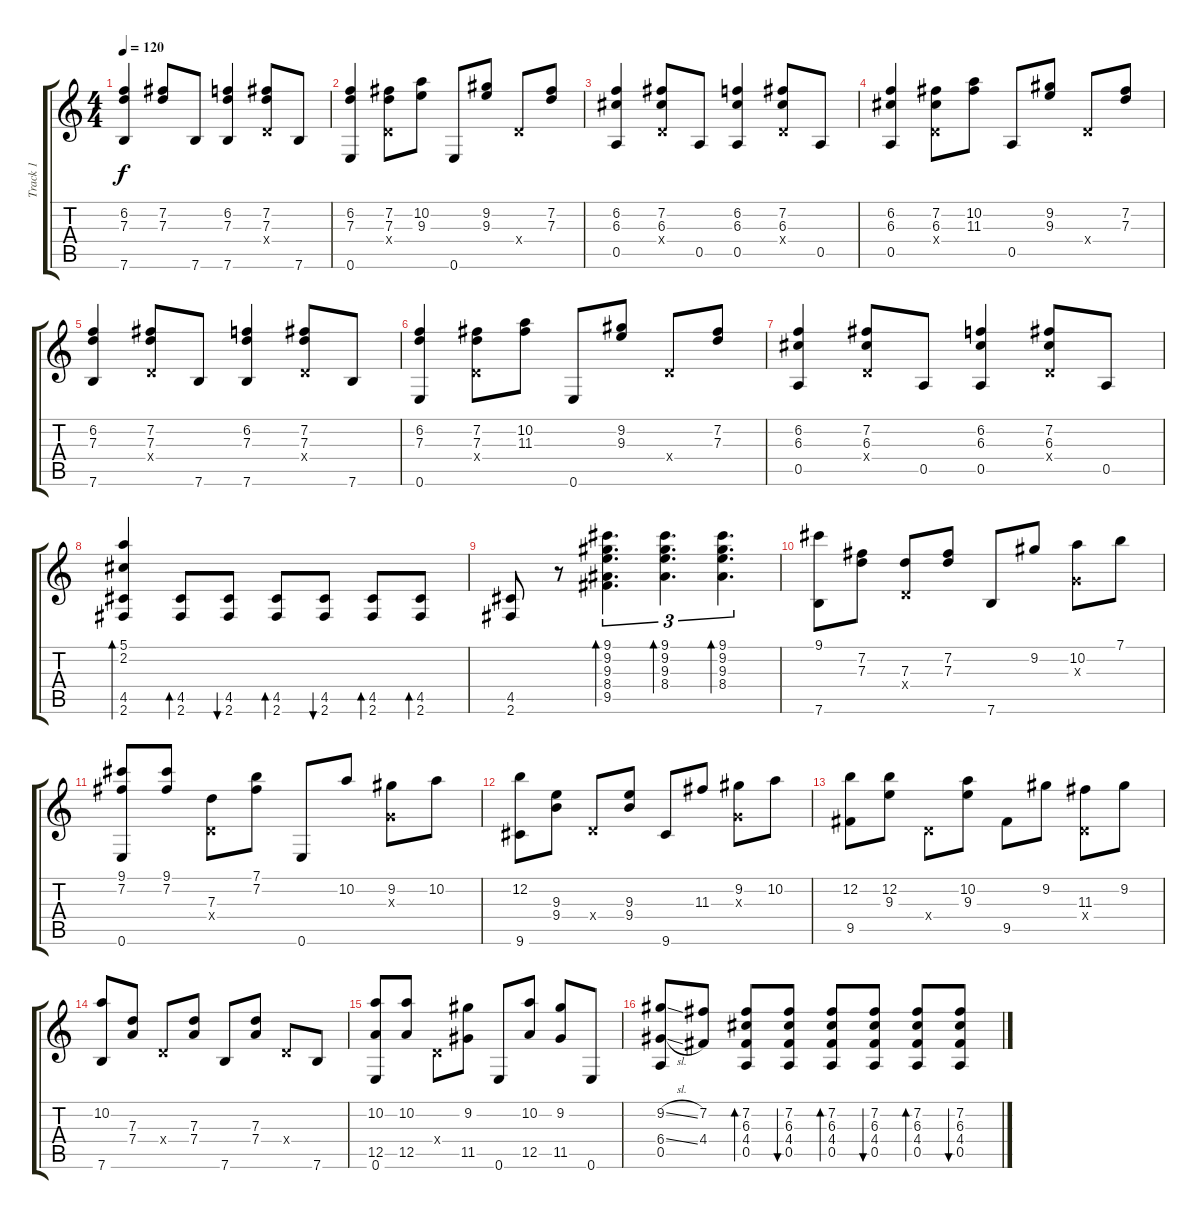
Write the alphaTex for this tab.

\track ("Track 1" "Track 1") {instrument acousticguitarsteel}
\staff {score tabs}
\tuning (E4 B3 G3 D3 A2 E2) {hide}
\ts (4 4)
\tempo 120
\clef g2
\ks c
(6.2 7.3 7.6).4{dy f} (7.2 7.3).8 7.6.8 (6.2 7.3 7.6).4 (7.2 7.3 0.4{x}).8 7.6.8 |
(6.2 7.3 0.6).4 (7.2 7.3 0.4{x}).8 (10.2 9.3).8 0.6.8 (9.2 9.3).8 0.4{x}.8 (7.2 7.3).8 |
(6.2 6.3 0.5).4 (7.2 6.3 0.4{x}).8 0.5.8 (6.2 6.3 0.5).4 (7.2 6.3 0.4{x}).8 0.5.8 |
(6.2 6.3 0.5).4 (7.2 6.3 0.4{x}).8 (10.2 11.3).8 0.5.8 (9.2 9.3).8 0.4{x}.8 (7.2 7.3).8 |
(6.2 7.3 7.6).4 (7.2 7.3 0.4{x}).8 7.6.8 (6.2 7.3 7.6).4 (7.2 7.3 0.4{x}).8 7.6.8 |
(6.2 7.3 0.6).4 (7.2 7.3 0.4{x}).8 (10.2 11.3).8 0.6.8 (9.2 9.3).8 0.4{x}.8 (7.2 7.3).8 |
(6.2 6.3 0.5).4 (7.2 6.3 0.4{x}).8 0.5.8 (6.2 6.3 0.5).4 (7.2 6.3 0.4{x}).8 0.5.8 |
(5.1 2.2 4.5 2.6).4{bd 120} (4.5 2.6).8{bd 120} (4.5 2.6).8{bu 120} (4.5 2.6).8{bd 120} (4.5 2.6).8{bu 120} (4.5 2.6).8{bd 120} (4.5 2.6).8{bd 120} |
(4.5 2.6).8 r.8 (9.1 9.2 9.3 8.4 9.5).4{d tu (3 2) bd 240} (9.1 9.2 9.3 8.4).4{d tu (3 2) bd 30} (9.1 9.2 9.3 8.4).4{d tu (3 2) bd 60} |
(9.1 7.6).8 (7.2 7.3).8 (7.3 0.4{x}).8 (7.2 7.3).8 7.6.8 9.2.8 (10.2 0.3{x}).8 7.1.8 |
(9.1 7.2 0.6).8 (9.1 7.2).8 (7.3 0.4{x}).8 (7.1 7.2).8 0.6.8 10.2.8 (9.2 0.3{x}).8 10.2.8 |
(12.2 9.6).8 (9.3 9.4).8 0.4{x}.8 (9.3 9.4).8 9.6.8 11.3.8 (9.2 0.3{x}).8 10.2.8 |
(12.2 9.5).8 (12.2 9.3).8 0.4{x}.8 (10.2 9.3).8 9.5.8 9.2.8 (11.3 0.4{x}).8 9.2.8 |
(10.2 7.6).8 (7.3 7.4).8 0.4{x}.8 (7.3 7.4).8 7.6.8 (7.3 7.4).8 0.4{x}.8 7.6.8 |
(10.2 12.5 0.6).8 (10.2 12.5).8 0.4{x}.8 (9.2 11.5).8 0.6.8 (10.2 12.5).8 (9.2 11.5).8 0.6.8 |
(9.2{sl} 6.4{sl} 0.5).8 (7.2 4.4).8 (7.2 6.3 4.4 0.5).8{bd 60} (7.2 6.3 4.4 0.5).8{bu 60} (7.2 6.3 4.4 0.5).8{bd 60} (7.2 6.3 4.4 0.5).8{bu 60} (7.2 6.3 4.4 0.5).8{bd 60} (7.2 6.3 4.4 0.5).8{bu 60}
